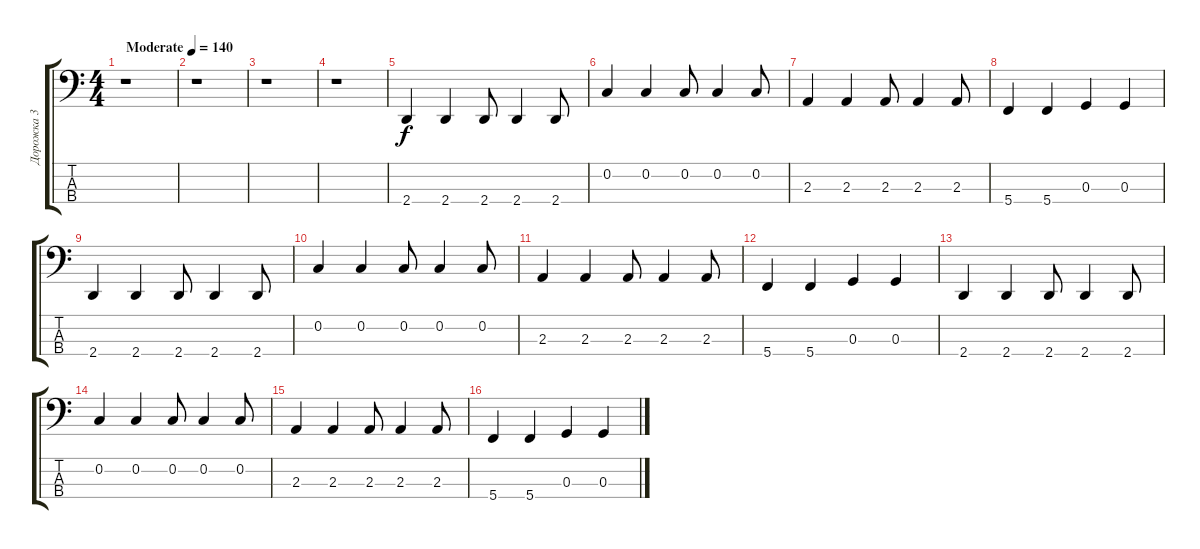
\track ("Дорожка 3" "Дорожка 3") {instrument electricbassfinger}
\staff {score tabs}
\tuning (F2 C2 G1 C1) {hide}
\ts (4 4)
\tempo (140 "Moderate")
\clef f4
\ks c
r.1{dy f instrument electricbassfinger} |
r.1 |
r.1 |
r.1 |
2.4.4 2.4.4 2.4.8 2.4.4 2.4.8 |
0.2.4 0.2.4 0.2.8 0.2.4 0.2.8 |
2.3.4 2.3.4 2.3.8 2.3.4 2.3.8 |
5.4.4 5.4.4 0.3.4 0.3.4 |
2.4.4 2.4.4 2.4.8 2.4.4 2.4.8 |
0.2.4 0.2.4 0.2.8 0.2.4 0.2.8 |
2.3.4 2.3.4 2.3.8 2.3.4 2.3.8 |
5.4.4 5.4.4 0.3.4 0.3.4 |
2.4.4 2.4.4 2.4.8 2.4.4 2.4.8 |
0.2.4 0.2.4 0.2.8 0.2.4 0.2.8 |
2.3.4 2.3.4 2.3.8 2.3.4 2.3.8 |
5.4.4 5.4.4 0.3.4 0.3.4
